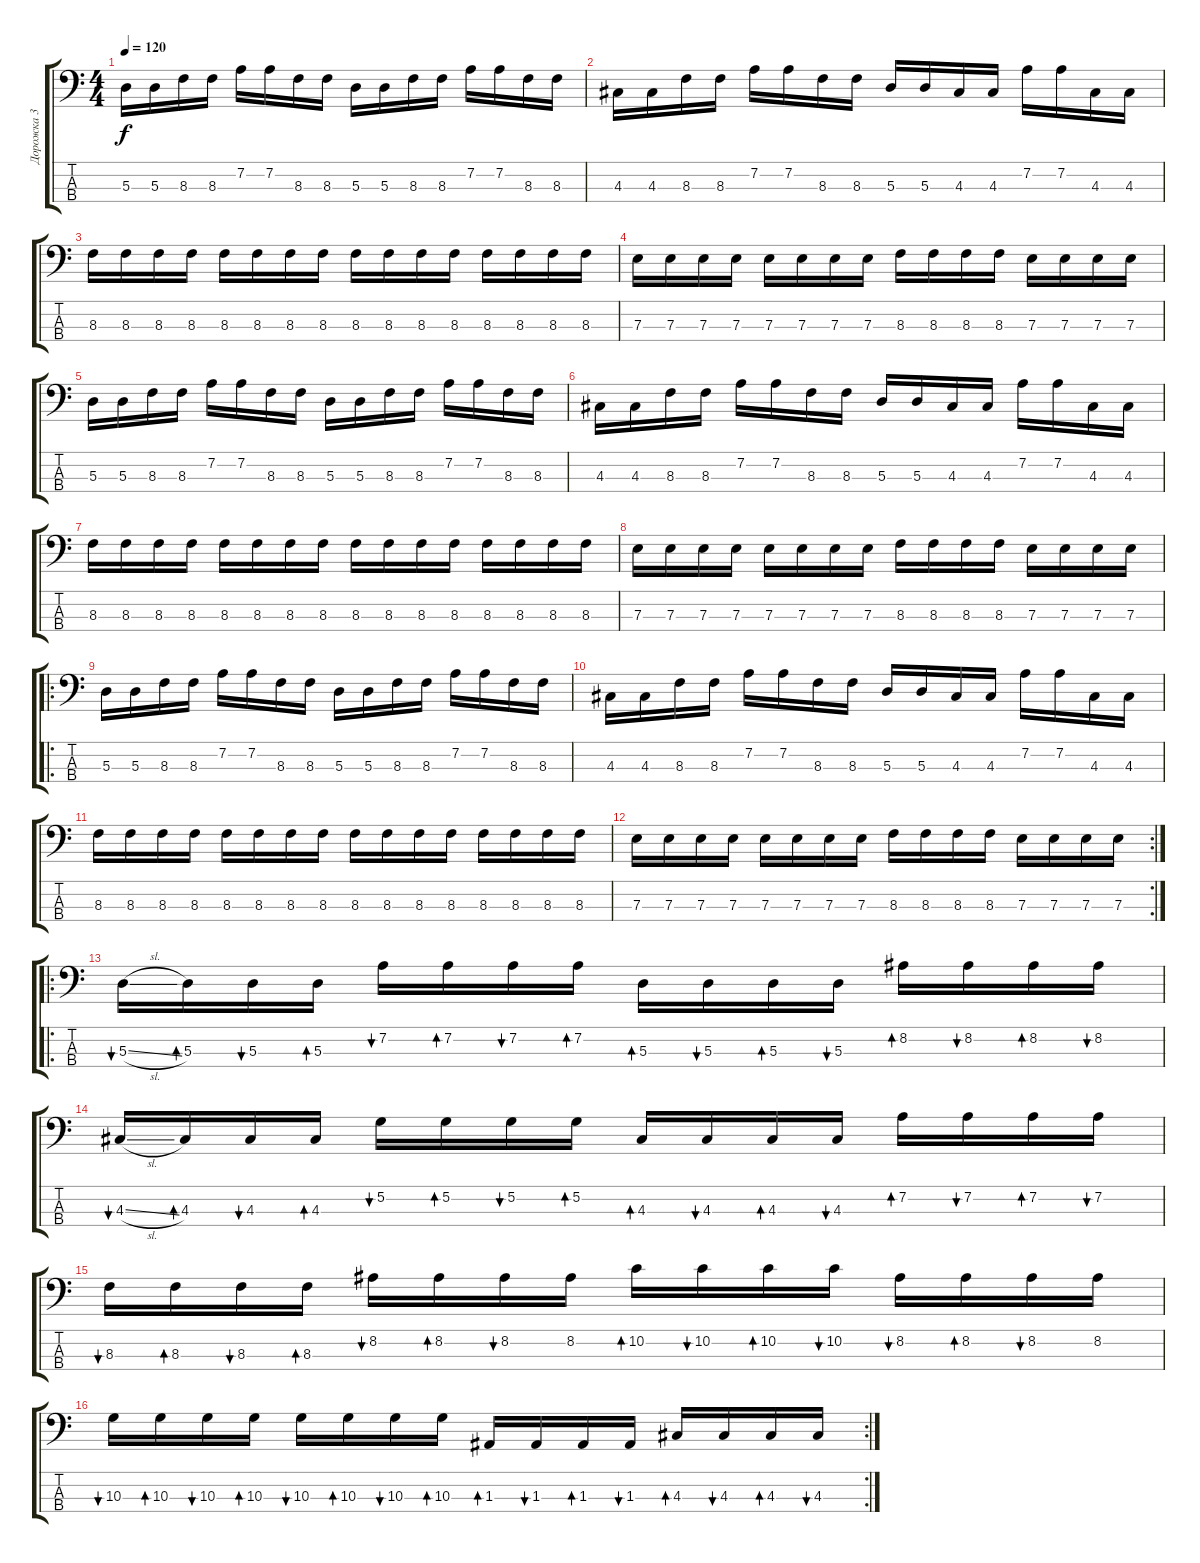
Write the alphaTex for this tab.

\track ("Дорожка 3" "Дорожка 3") {instrument slapbass1}
\staff {score tabs}
\tuning (G2 D2 A1 D1) {hide}
\ts (4 4)
\tempo 120
\clef f4
\ks c
5.3.16{dy f volume 16 instrument slapbass2} 5.3.16 8.3.16 8.3.16 7.2.16 7.2.16 8.3.16 8.3.16 5.3.16 5.3.16 8.3.16 8.3.16 7.2.16 7.2.16 8.3.16 8.3.16 |
4.3.16 4.3.16 8.3.16 8.3.16 7.2.16 7.2.16 8.3.16 8.3.16 5.3.16 5.3.16 4.3.16 4.3.16 7.2.16 7.2.16 4.3.16 4.3.16 |
8.3.16 8.3.16 8.3.16 8.3.16 8.3.16 8.3.16 8.3.16 8.3.16 8.3.16 8.3.16 8.3.16 8.3.16 8.3.16 8.3.16 8.3.16 8.3.16 |
7.3.16 7.3.16 7.3.16 7.3.16 7.3.16 7.3.16 7.3.16 7.3.16 8.3.16 8.3.16 8.3.16 8.3.16 7.3.16 7.3.16 7.3.16 7.3.16 |
5.3.16{instrument slapbass2} 5.3.16 8.3.16 8.3.16 7.2.16 7.2.16 8.3.16 8.3.16 5.3.16 5.3.16 8.3.16 8.3.16 7.2.16 7.2.16 8.3.16 8.3.16 |
4.3.16 4.3.16 8.3.16 8.3.16 7.2.16 7.2.16 8.3.16 8.3.16 5.3.16 5.3.16 4.3.16 4.3.16 7.2.16 7.2.16 4.3.16 4.3.16 |
8.3.16 8.3.16 8.3.16 8.3.16 8.3.16 8.3.16 8.3.16 8.3.16 8.3.16 8.3.16 8.3.16 8.3.16 8.3.16 8.3.16 8.3.16 8.3.16 |
7.3.16 7.3.16 7.3.16 7.3.16 7.3.16 7.3.16 7.3.16 7.3.16 8.3.16 8.3.16 8.3.16 8.3.16 7.3.16 7.3.16 7.3.16 7.3.16 |
\ro
5.3.16{volume 16 instrument slapbass2} 5.3.16 8.3.16 8.3.16 7.2.16 7.2.16 8.3.16 8.3.16 5.3.16 5.3.16 8.3.16 8.3.16 7.2.16 7.2.16 8.3.16 8.3.16 |
4.3.16 4.3.16 8.3.16 8.3.16 7.2.16 7.2.16 8.3.16 8.3.16 5.3.16 5.3.16 4.3.16 4.3.16 7.2.16 7.2.16 4.3.16 4.3.16 |
8.3.16 8.3.16 8.3.16 8.3.16 8.3.16 8.3.16 8.3.16 8.3.16 8.3.16 8.3.16 8.3.16 8.3.16 8.3.16 8.3.16 8.3.16 8.3.16 |
\rc 2
7.3.16 7.3.16 7.3.16 7.3.16 7.3.16 7.3.16 7.3.16 7.3.16 8.3.16 8.3.16 8.3.16 8.3.16 7.3.16 7.3.16 7.3.16 7.3.16 |
\ro
5.3{sl}.16{bu 60 volume 9} 5.3.16{bd 60} 5.3.16{bu 60} 5.3.16{bd 60} 7.2.16{bu 60} 7.2.16{bd 60} 7.2.16{bu 60} 7.2.16{bd 60} 5.3.16{bd 60} 5.3.16{bu 60} 5.3.16{bd 60} 5.3.16{bu 60} 8.2.16{bd 60} 8.2.16{bu 60} 8.2.16{bd 60} 8.2.16{bu 60} |
4.3{sl}.16{bu 60} 4.3.16{bd 60} 4.3.16{bu 60} 4.3.16{bd 60} 5.2.16{bu 60} 5.2.16{bd 60} 5.2.16{bu 60} 5.2.16{bd 60} 4.3.16{bd 60} 4.3.16{bu 60} 4.3.16{bd 60} 4.3.16{bu 60} 7.2.16{bd 60} 7.2.16{bu 60} 7.2.16{bd 60} 7.2.16{bu 60} |
8.3.16{bu 60} 8.3.16{bd 60} 8.3.16{bu 60} 8.3.16{bd 60} 8.2.16{bu 60} 8.2.16{bd 60} 8.2.16{bu 60} 8.2.16 10.2.16{bd 60} 10.2.16{bu 60} 10.2.16{bd 60} 10.2.16{bu 60} 8.2.16{bu 60} 8.2.16{bd 60} 8.2.16{bu 60} 8.2.16 |
\rc 2
10.3.16{bu 60} 10.3.16{bd 60} 10.3.16{bu 60} 10.3.16{bd 60} 10.3.16{bu 60} 10.3.16{bd 60} 10.3.16{bu 60} 10.3.16{bd 60} 1.3.16{bd 60} 1.3.16{bu 60} 1.3.16{bd 60} 1.3.16{bu 60} 4.3.16{bd 60} 4.3.16{bu 60} 4.3.16{bd 60} 4.3.16{bu 60}
